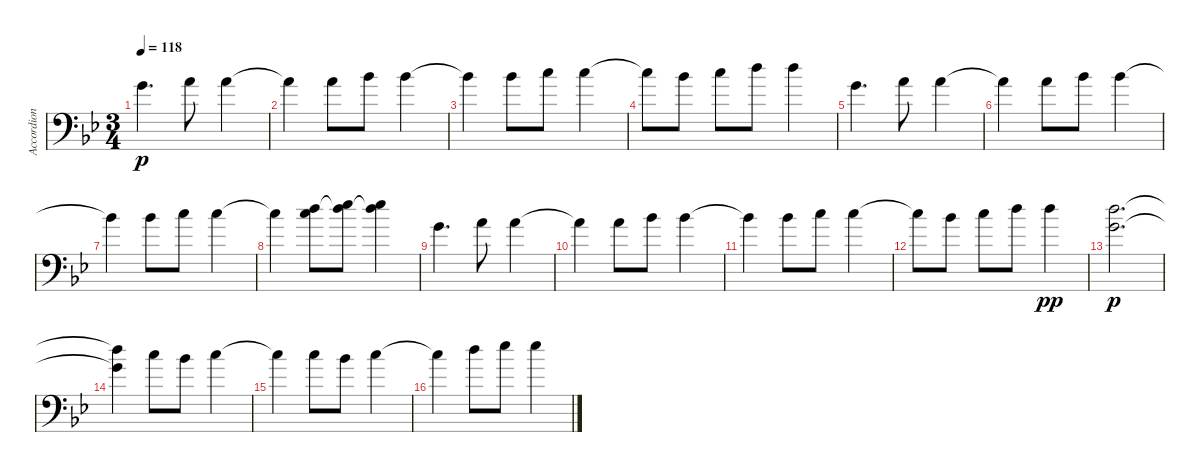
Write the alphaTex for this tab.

\track ("Accordion +oct" "Accordion ") {instrument oboe}
\staff {score}
\tuning (E4 B3 G3 D3 A2 E2 B1) {hide}
\ts (3 4)
\tempo 118
\clef f4
\ks gminor
3.1.4{d dy p} 5.1.8 5.1.4 |
5.1{t}.4 5.1.8 6.1.8 6.1.4 |
6.1{t}.4 6.1.8 8.1.8 8.1.4 |
8.1{t}.8 6.1.8 8.1.8 10.1.8 10.1.4 |
3.1.4{d} 5.1.8 5.1.4 |
5.1{t}.4 5.1.8 6.1.8 6.1.4 |
6.1{t}.4 6.1.8 8.1.8 8.1.4 |
8.1{t}.4 (8.1 15.2).8 (11.1 15.2{t}).8 (11.1 15.2{t}).4 |
3.1.4{d} 5.1.8 5.1.4 |
5.1{t}.4 5.1.8 6.1.8 6.1.4 |
6.1{t}.4 6.1.8 8.1.8 8.1.4 |
8.1{t}.8 6.1.8 8.1.8 10.1.8 10.1.4{dy pp} |
(3.1 15.2).2{d dy p} |
(3.1{t} 15.2{t}).4 8.1.8 6.1.8 8.1.4 |
8.1{t}.4 8.1.8 6.1.8 8.1.4 |
8.1{t}.4 10.1.8 11.1.8 11.1.4
